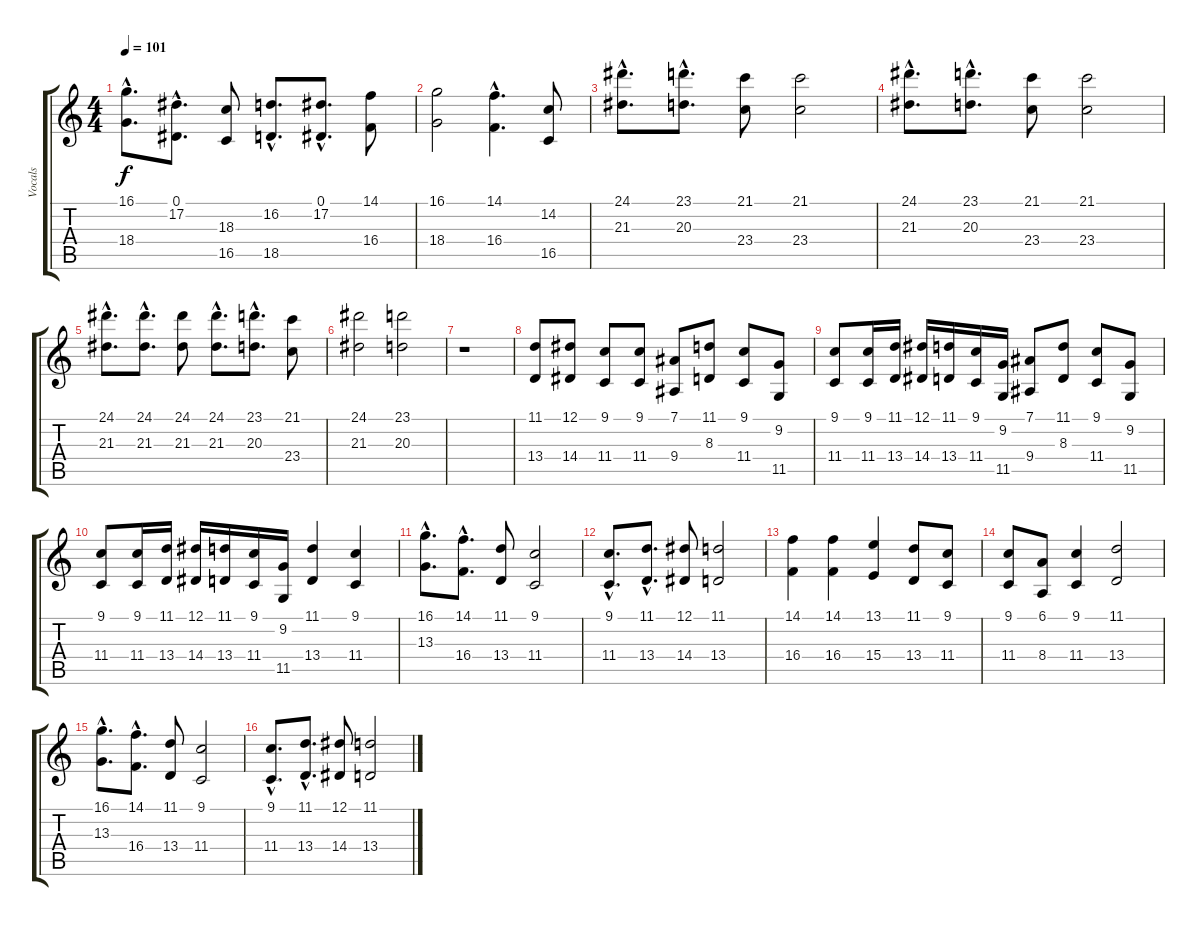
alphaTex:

\track ("Vocals" "Vocals") {instrument lead6voice}
\staff {score tabs}
\tuning (Eb4 Bb3 Gb3 Db3 Ab2 Eb2) {hide}
\ts (4 4)
\tempo 101
\clef g2
\ks c
(16.1{hac} 18.4{hac}).8{d dy f} (0.1{hac} 17.2{hac}).8{d} (18.3 16.5).8 (16.2{hac} 18.5{hac}).8{d} (0.1{hac} 17.2{hac}).8{d} (14.1 16.4).8 |
(16.1 18.4).2 (14.1{hac} 16.4{hac}).4{d} (14.2 16.5).8 |
(24.1{hac} 21.3{hac}).8{d} (23.1{hac} 20.3{hac}).8{d} (21.1 23.4).8 (21.1 23.4).2 |
(24.1{hac} 21.3{hac}).8{d} (23.1{hac} 20.3{hac}).8{d} (21.1 23.4).8 (21.1 23.4).2 |
(24.1{hac} 21.3{hac}).8{d} (24.1{hac} 21.3{hac}).8{d} (24.1 21.3).8 (24.1{hac} 21.3{hac}).8{d} (23.1{hac} 20.3{hac}).8{d} (21.1 23.4).8 |
(24.1 21.3).2 (23.1 20.3).2 |
r.1 |
(11.1 13.4).8 (12.1 14.4).8 (9.1 11.4).8 (9.1 11.4).8 (7.1 9.4).8 (11.1 8.3).8 (9.1 11.4).8 (9.2 11.5).8 |
(9.1 11.4).8 (9.1 11.4).16 (11.1 13.4).16 (12.1 14.4).16 (11.1 13.4).16 (9.1 11.4).16 (9.2 11.5).16 (7.1 9.4).8 (11.1 8.3).8 (9.1 11.4).8 (9.2 11.5).8 |
(9.1 11.4).8 (9.1 11.4).16 (11.1 13.4).16 (12.1 14.4).16 (11.1 13.4).16 (9.1 11.4).16 (9.2 11.5).16 (11.1 13.4).4 (9.1 11.4).4 |
(16.1{hac} 13.3{hac}).8{d} (14.1{hac} 16.4{hac}).8{d} (11.1 13.4).8 (9.1 11.4).2 |
(9.1{hac} 11.4{hac}).8{d} (11.1{hac} 13.4{hac}).8{d} (12.1 14.4).8 (11.1 13.4).2 |
(14.1 16.4).4 (14.1 16.4).4 (13.1 15.4).4 (11.1 13.4).8 (9.1 11.4).8 |
(9.1 11.4).8 (6.1 8.4).8 (9.1 11.4).4 (11.1 13.4).2 |
(16.1{hac} 13.3{hac}).8{d} (14.1{hac} 16.4{hac}).8{d} (11.1 13.4).8 (9.1 11.4).2 |
(9.1{hac} 11.4{hac}).8{d} (11.1{hac} 13.4{hac}).8{d} (12.1 14.4).8 (11.1 13.4).2
